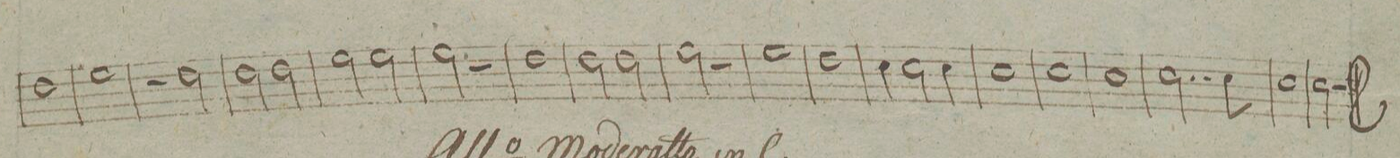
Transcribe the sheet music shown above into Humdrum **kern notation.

**kern	**dynam
*I"Corno 1mo	*
*clefG2	*
*k[b-]	*
*met(c|)	*
*M2/2	*
1g	.
=63	=63
1a	.
=64	=64
2r	.
2g\	.
=65	=65
2g\	.
2g\	.
=66	=66
2a\	.
2a\	.
=67	=67
2a\	.
2r	.
=68	=68
1g	.
=69	=69
2g\	.
2g\	.
=70	=70
2a\	.
2r	.
=71	=71
1a	.
=72	=72
1g	.
=73	=73
4f\	.
2f\	.
4f\	.
=74	=74
1f	.
=75	=75
1f	.
=76	=76
1f	.
=77	=77
2..f\	.
8f\	.
=78	=78
1f	.
=79	=79
2f\	.
2r	.
==	==
*-	*-
